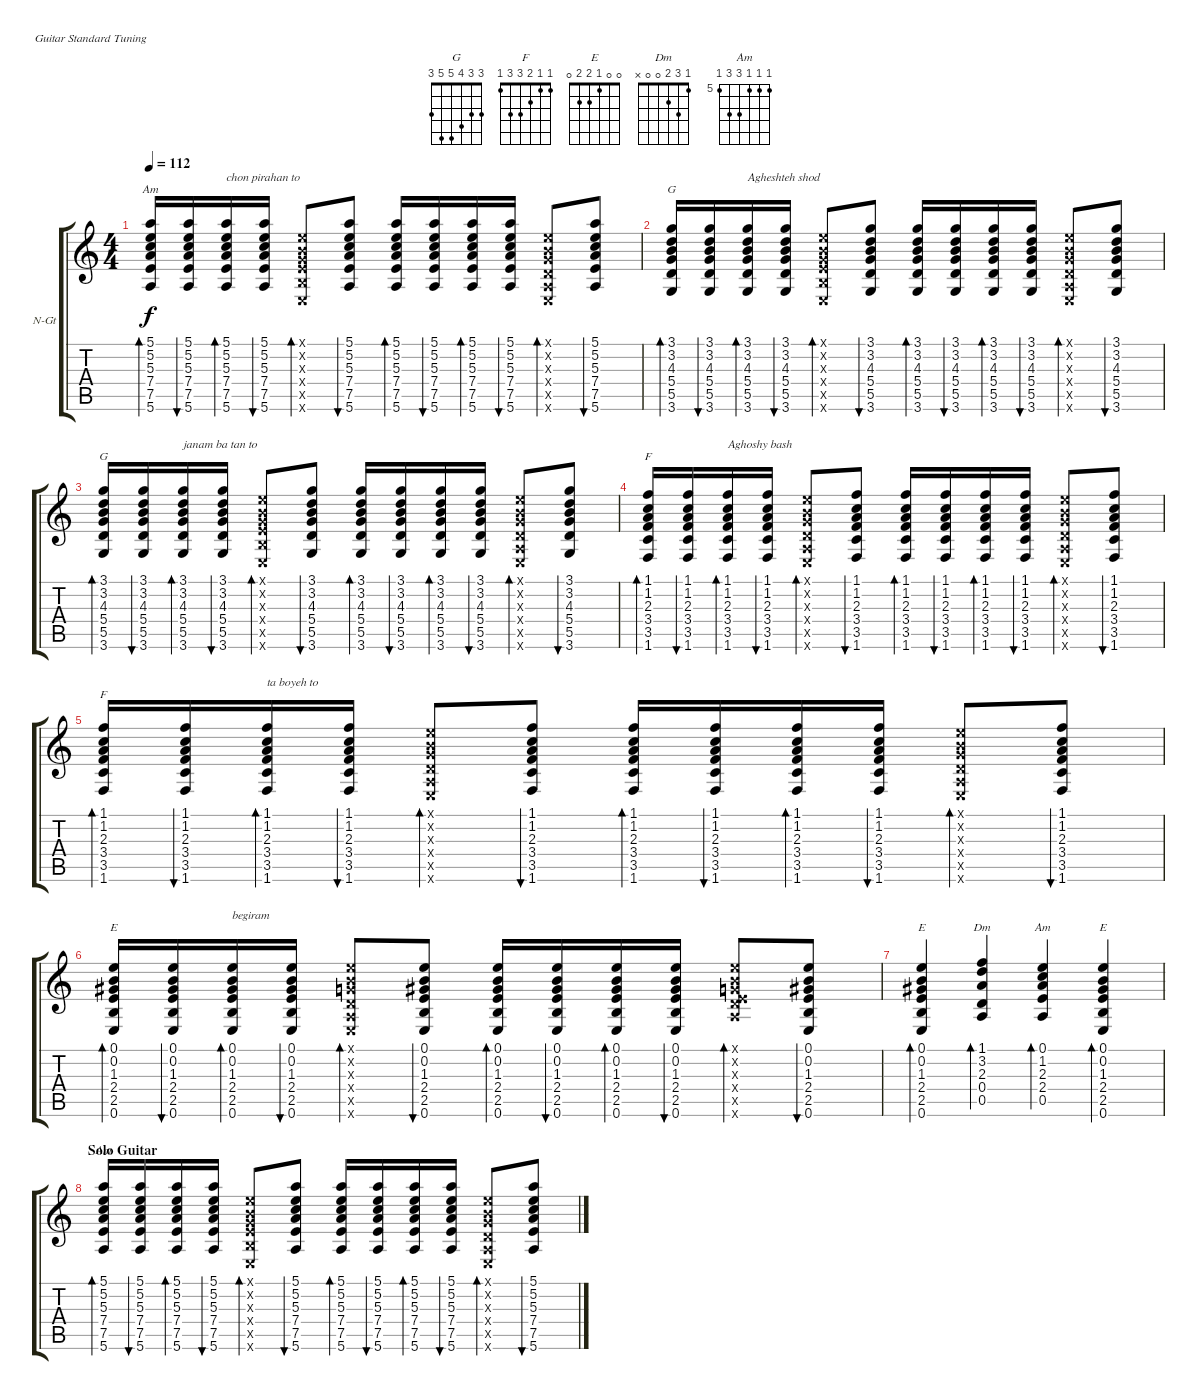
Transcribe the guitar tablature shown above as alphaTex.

\bracketExtendMode groupsimilarinstruments
\firstSystemTrackNameOrientation horizontal
\otherSystemsTrackNameOrientation horizontal
\track ("Faramarz - Guitar Rythm" "N-Gt") {instrument acousticguitarnylon}
\staff {score tabs}
\tuning (E4 B3 G3 D3 A2 E2)
\chord ("G" 3 3 4 5 5 3)
\chord ("F" 1 1 2 3 3 1)
\chord ("E" 0 0 1 2 2 0)
\chord ("Dm" 1 3 2 0 0 x)
\chord ("Am" 0 1 2 2 0 x)
\chord ("Am" 5 5 5 7 7 5) {firstfret 5}
\ts (4 4)
\tempo 112
\clef g2
\ks c
(5.1 5.2 5.3 7.4 7.5 5.6).16{bd 30 ch "Am" dy f} (5.1 5.2 5.3 7.4 7.5 5.6).16{bu 30} (5.1 5.2 5.3 7.4 7.5 5.6).16{bd 30 txt "chon pirahan to"} (5.1 5.2 5.3 7.4 7.5 5.6).16{bu 30} (0.1{x} 0.2{x} 0.3{x} 2.4{x} 2.5{x} 0.6{x}).8{bd 30} (5.1 5.2 5.3 7.4 7.5 5.6).8{bu 30} (5.1 5.2 5.3 7.4 7.5 5.6).16{bd 30} (5.1 5.2 5.3 7.4 7.5 5.6).16{bu 30} (5.1 5.2 5.3 7.4 7.5 5.6).16{bd 30} (5.1 5.2 5.3 7.4 7.5 5.6).16{bu 30} (0.1{x} 0.2{x} 0.3{x} 0.4{x} 0.5{x} 0.6{x}).8{bd 30} (5.1 5.2 5.3 7.4 7.5 5.6).8{bu 30} |
(3.1 3.2 4.3 5.4 5.5 3.6).16{bd 30 ch "G"} (3.1 3.2 4.3 5.4 5.5 3.6).16{bu 30} (3.1 3.2 4.3 5.4 5.5 3.6).16{bd 30 txt "Agheshteh shod"} (3.1 3.2 4.3 5.4 5.5 3.6).16{bu 30} (0.1{x} 0.2{x} 0.3{x} 2.4{x} 2.5{x} 0.6{x}).8{bd 30} (3.1 3.2 4.3 5.4 5.5 3.6).8{bu 30} (3.1 3.2 4.3 5.4 5.5 3.6).16{bd 30} (3.1 3.2 4.3 5.4 5.5 3.6).16{bu 30} (3.1 3.2 4.3 5.4 5.5 3.6).16{bd 30} (3.1 3.2 4.3 5.4 5.5 3.6).16{bu 30} (0.1{x} 0.2{x} 0.3{x} 0.4{x} 0.5{x} 0.6{x}).8{bd 30} (3.1 3.2 4.3 5.4 5.5 3.6).8{bu 30} |
(3.1 3.2 4.3 5.4 5.5 3.6).16{bd 30 ch "G"} (3.1 3.2 4.3 5.4 5.5 3.6).16{bu 30} (3.1 3.2 4.3 5.4 5.5 3.6).16{bd 30 txt "janam ba tan to"} (3.1 3.2 4.3 5.4 5.5 3.6).16{bu 30} (0.1{x} 0.2{x} 0.3{x} 2.4{x} 2.5{x} 0.6{x}).8{bd 30} (3.1 3.2 4.3 5.4 5.5 3.6).8{bu 30} (3.1 3.2 4.3 5.4 5.5 3.6).16{bd 30} (3.1 3.2 4.3 5.4 5.5 3.6).16{bu 30} (3.1 3.2 4.3 5.4 5.5 3.6).16{bd 30} (3.1 3.2 4.3 5.4 5.5 3.6).16{bu 30} (0.1{x} 0.2{x} 0.3{x} 0.4{x} 0.5{x} 0.6{x}).8{bd 30} (3.1 3.2 4.3 5.4 5.5 3.6).8{bu 30} |
(1.1 1.2 2.3 3.4 3.5 1.6).16{bd 30 ch "F"} (1.1 1.2 2.3 3.4 3.5 1.6).16{bu 30} (1.1 1.2 2.3 3.4 3.5 1.6).16{bd 30 txt "Aghoshy bash"} (1.1 1.2 2.3 3.4 3.5 1.6).16{bu 30} (0.1{x} 0.2{x} 0.3{x} 0.4{x} 0.5{x} 0.6{x}).8{bd 30} (1.1 1.2 2.3 3.4 3.5 1.6).8{bu 30} (1.1 1.2 2.3 3.4 3.5 1.6).16{bd 30} (1.1 1.2 2.3 3.4 3.5 1.6).16{bu 30} (1.1 1.2 2.3 3.4 3.5 1.6).16{bd 30} (1.1 1.2 2.3 3.4 3.5 1.6).16{bu 30} (0.1{x} 0.2{x} 0.3{x} 0.4{x} 0.5{x} 0.6{x}).8{bd 30} (1.1 1.2 2.3 3.4 3.5 1.6).8{bu 30} |
(1.1 1.2 2.3 3.4 3.5 1.6).16{bd 30 ch "F"} (1.1 1.2 2.3 3.4 3.5 1.6).16{bu 30} (1.1 1.2 2.3 3.4 3.5 1.6).16{bd 30 txt "ta boyeh to"} (1.1 1.2 2.3 3.4 3.5 1.6).16{bu 30} (0.1{x} 0.2{x} 0.3{x} 0.4{x} 0.5{x} 0.6{x}).8{bd 30} (1.1 1.2 2.3 3.4 3.5 1.6).8{bu 30} (1.1 1.2 2.3 3.4 3.5 1.6).16{bd 30} (1.1 1.2 2.3 3.4 3.5 1.6).16{bu 30} (1.1 1.2 2.3 3.4 3.5 1.6).16{bd 30} (1.1 1.2 2.3 3.4 3.5 1.6).16{bu 30} (0.1{x} 0.2{x} 0.3{x} 0.4{x} 0.5{x} 0.6{x}).8{bd 30} (1.1 1.2 2.3 3.4 3.5 1.6).8{bu 30} |
(0.1 0.2 1.3 2.4 2.5 0.6).16{bd 30 ch "E"} (0.1 0.2 1.3 2.4 2.5 0.6).16{bu 30} (0.1 0.2 1.3 2.4 2.5 0.6).16{bd 30 txt "begiram"} (0.1 0.2 1.3 2.4 2.5 0.6).16{bu 30} (0.1{x} 0.2{x} 0.3{x} 0.4{x} 0.5{x} 0.6{x}).8{bd 30} (0.1 0.2 1.3 2.4 2.5 0.6).8{bu 30} (0.1 0.2 1.3 2.4 2.5 0.6).16{bd 30} (0.1 0.2 1.3 2.4 2.5 0.6).16{bu 30} (0.1 0.2 1.3 2.4 2.5 0.6).16{bd 30} (0.1 0.2 1.3 2.4 2.5 0.6).16{bu 30} (0.1{x} 0.2{x} 0.3{x} 0.4{x} 0.5{x} 12.6{x}).8{bd 30} (0.1 0.2 1.3 2.4 2.5 0.6).8{bu 30} |
(0.1 0.2 1.3 2.4 2.5 0.6).4{bd 120 ch "E"} (1.1 3.2 2.3 0.4 0.5).4{bd 120 ch "Dm"} (0.1 1.2 2.3 2.4 0.5).4{bd 120 ch "Am"} (0.1 0.2 1.3 2.4 2.5 0.6).4{bd 120 ch "E"} |
\section ("" "Solo Guitar")
(5.1 5.2 5.3 7.4 7.5 5.6).16{bd 30 ch "Am"} (5.1 5.2 5.3 7.4 7.5 5.6).16{bu 30} (5.1 5.2 5.3 7.4 7.5 5.6).16{bd 30} (5.1 5.2 5.3 7.4 7.5 5.6).16{bu 30} (0.1{x} 0.2{x} 0.3{x} 2.4{x} 2.5{x} 0.6{x}).8{bd 30} (5.1 5.2 5.3 7.4 7.5 5.6).8{bu 30} (5.1 5.2 5.3 7.4 7.5 5.6).16{bd 30} (5.1 5.2 5.3 7.4 7.5 5.6).16{bu 30} (5.1 5.2 5.3 7.4 7.5 5.6).16{bd 30} (5.1 5.2 5.3 7.4 7.5 5.6).16{bu 30} (0.1{x} 0.2{x} 0.3{x} 0.4{x} 0.5{x} 0.6{x}).8{bd 30} (5.1 5.2 5.3 7.4 7.5 5.6).8{bu 30}
